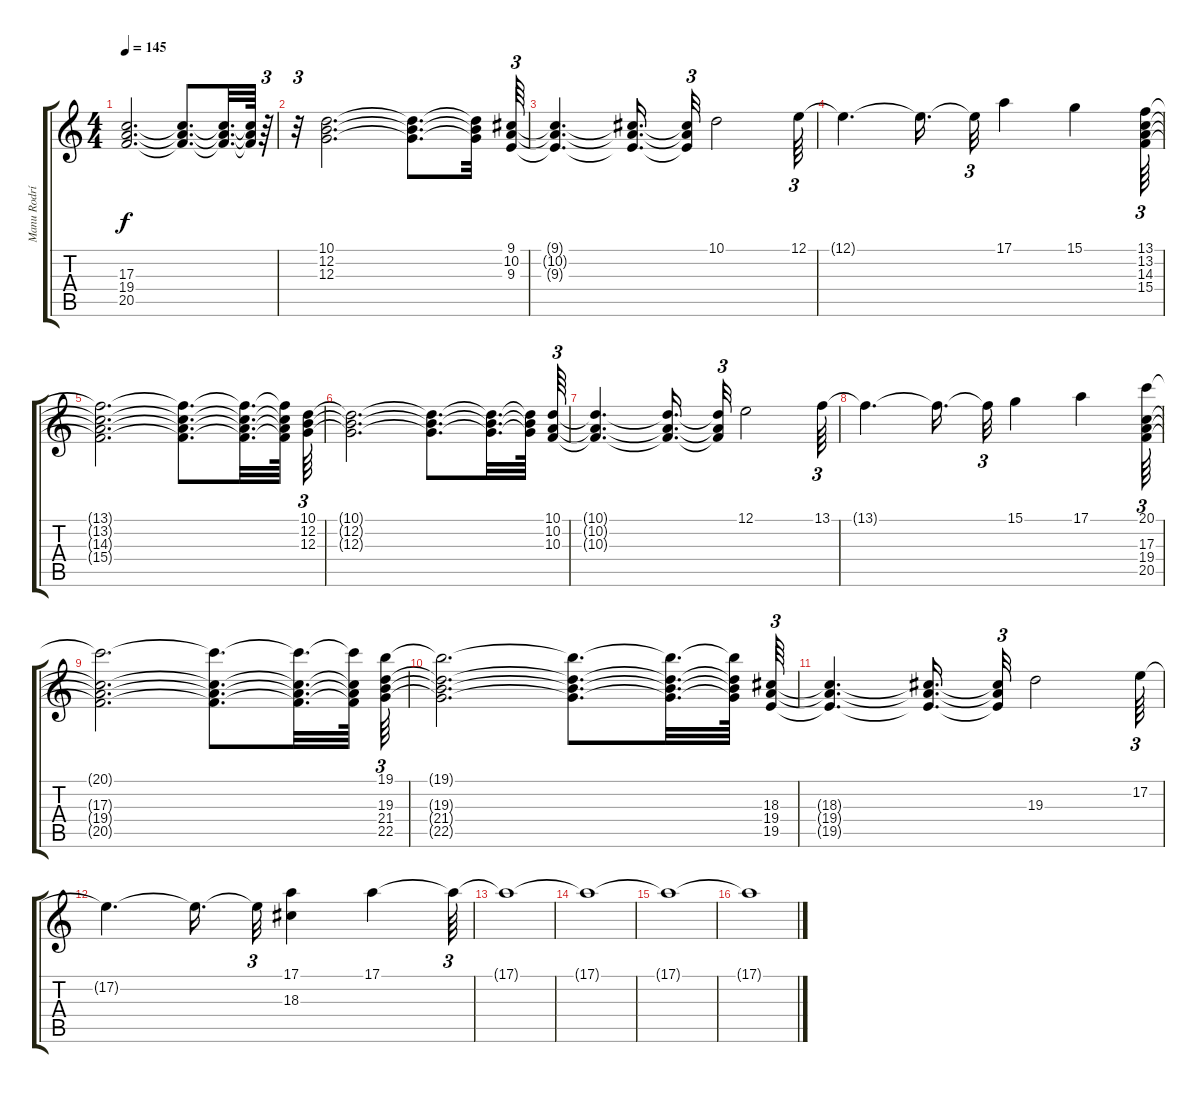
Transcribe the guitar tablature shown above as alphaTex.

\track ("Manu Rodríguez" "Manu Rodrí") {instrument stringensemble1}
\staff {score tabs}
\tuning (E4 B3 G3 D3 A2 E2) {hide}
\ts (4 4)
\tempo 145
\clef g2
\ks c
(17.3{t} 19.4{t} 20.5{t}).2{d dy f} (17.3{t} 19.4{t} 20.5{t}).8{d} (17.3{t} 19.4{t} 20.5{t}).32{d} (17.3{t} 19.4{t} 20.5{t}).64 r.64{tu (3 2)} |
r.32{tu (3 2)} (10.1 12.2 12.3).2{d} (10.1{t} 12.2{t} 12.3{t}).8{d} (10.1{t} 12.2{t} 12.3{t}).32 (9.1 10.2 9.3).64{tu (3 2)} |
(9.1{t} 10.2{t} 9.3{t}).4{d} (9.1{t} 10.2{t} 9.3{t}).16{d} (9.1{t} 10.2{t} 9.3{t}).32{tu (3 2)} 10.1.2 12.1.64{tu (3 2)} |
12.1{t}.4{d} 12.1{t}.16{d} 12.1{t}.32{tu (3 2)} 17.1.4 15.1.4 (13.1 13.2 14.3 15.4).64{tu (3 2)} |
(13.1{t} 13.2{t} 14.3{t} 15.4{t}).2{d} (13.1{t} 13.2{t} 14.3{t} 15.4{t}).8{d} (13.1{t} 13.2{t} 14.3{t} 15.4{t}).32{d} (13.1{t} 13.2{t} 14.3{t} 15.4{t}).64 (10.1 12.2 12.3).64{tu (3 2)} |
(10.1{t} 12.2{t} 12.3{t}).2{d} (10.1{t} 12.2{t} 12.3{t}).8{d} (10.1{t} 12.2{t} 12.3{t}).32{d} (10.1{t} 12.2{t} 12.3{t}).64 (10.1 10.2 10.3).64{tu (3 2)} |
(10.1{t} 10.2{t} 10.3{t}).4{d} (10.1{t} 10.2{t} 10.3{t}).16{d} (10.1{t} 10.2{t} 10.3{t}).32{tu (3 2)} 12.1.2 13.1.64{tu (3 2)} |
13.1{t}.4{d} 13.1{t}.16{d} 13.1{t}.32{tu (3 2)} 15.1.4 17.1.4 (20.1 17.3 19.4 20.5).64{tu (3 2)} |
(20.1{t} 17.3{t} 19.4{t} 20.5{t}).2{d} (20.1{t} 17.3{t} 19.4{t} 20.5{t}).8{d} (20.1{t} 17.3{t} 19.4{t} 20.5{t}).32{d} (20.1{t} 17.3{t} 19.4{t} 20.5{t}).64 (19.1 19.3 21.4 22.5).64{tu (3 2)} |
(19.1{t} 19.3{t} 21.4{t} 22.5{t}).2{d} (19.1{t} 19.3{t} 21.4{t} 22.5{t}).8{d} (19.1{t} 19.3{t} 21.4{t} 22.5{t}).32{d} (19.1{t} 19.3{t} 21.4{t} 22.5{t}).64 (18.3 19.4 19.5).64{tu (3 2)} |
(18.3{t} 19.4{t} 19.5{t}).4{d} (18.3{t} 19.4{t} 19.5{t}).16{d} (18.3{t} 19.4{t} 19.5{t}).32{tu (3 2)} 19.3.2 17.2.64{tu (3 2)} |
17.2{t}.4{d} 17.2{t}.16{d} 17.2{t}.32{tu (3 2)} (17.1 18.3).4 17.1.4 17.1{t}.64{tu (3 2)} |
17.1{t}.1 |
17.1{t}.1 |
17.1{t}.1 |
17.1{t}.1
